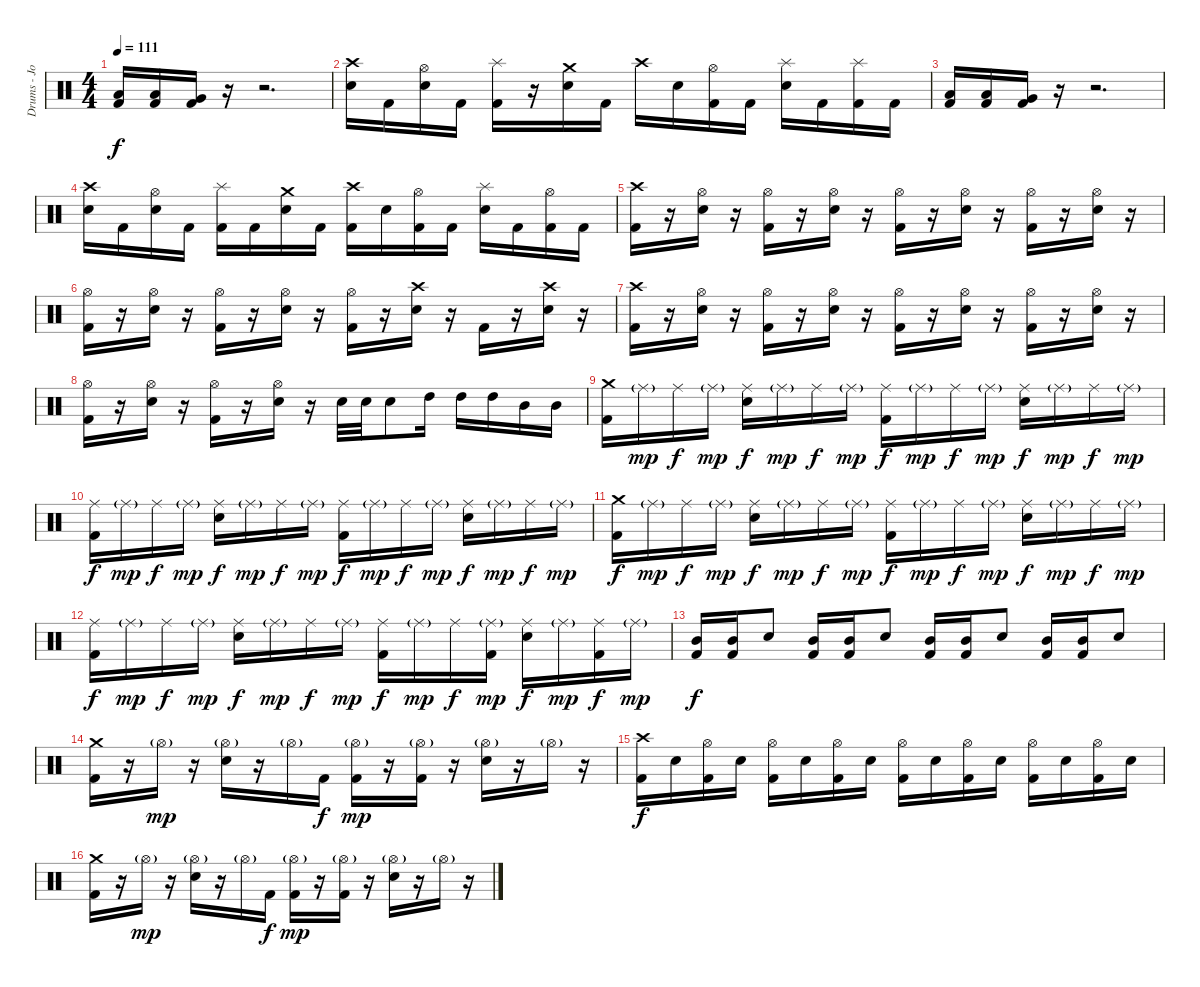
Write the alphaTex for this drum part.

\track ("Drums - John" "Drums - Jo") {instrument percussion}
\staff {score}
\articulation defaults
\ts (4 4)
\tempo 111
\clef neutral
\ks c
("Low Tom (hit)" "Kick (hit) 2").16{dy f} ("Low Tom (hit)" "Kick (hit) 2").16 ("Very Low Tom (hit)" "Kick (hit) 2").16 r.16 r.2{d} |
("Crash high (hit)" "Electric Snare (hit)").16 "Kick (hit) 2".16 ("Hi-Hat (open)" "Electric Snare (hit)").16 "Kick (hit) 2".16 ("Splash (hit)" "Kick (hit) 2").16 r.16 ("Crash medium (hit)" "Electric Snare (hit)").16 "Kick (hit) 2".16 "Crash high (hit)".16 "Electric Snare (hit)".16 ("Hi-Hat (open)" "Kick (hit) 2").16 "Kick (hit) 2".16 ("Splash (hit)" "Electric Snare (hit)").16 "Kick (hit) 2".16 ("Splash (hit)" "Kick (hit) 2").16 "Kick (hit) 2".16 |
("Low Tom (hit)" "Kick (hit) 2").16 ("Low Tom (hit)" "Kick (hit) 2").16 ("Very Low Tom (hit)" "Kick (hit) 2").16 r.16 r.2{d} |
("Crash high (hit)" "Electric Snare (hit)").16 "Kick (hit) 2".16 ("Hi-Hat (open)" "Electric Snare (hit)").16 "Kick (hit) 2".16 ("Splash (hit)" "Kick (hit) 2").16 "Kick (hit) 2".16 ("Crash medium (hit)" "Electric Snare (hit)").16 "Kick (hit) 2".16 ("Crash high (hit)" "Kick (hit) 2").16 "Electric Snare (hit)".16 ("Hi-Hat (open)" "Kick (hit) 2").16 "Kick (hit) 2".16 ("Splash (hit)" "Electric Snare (hit)").16 "Kick (hit) 2".16 ("Hi-Hat (open)" "Kick (hit) 2").16 "Kick (hit) 2".16 |
("Crash high (hit)" "Kick (hit) 2").16 r.16 ("Hi-Hat (open)" "Electric Snare (hit)").16 r.16 ("Hi-Hat (open)" "Kick (hit) 2").16 r.16 ("Hi-Hat (open)" "Electric Snare (hit)").16 r.16 ("Hi-Hat (open)" "Kick (hit) 2").16 r.16 ("Hi-Hat (open)" "Electric Snare (hit)").16 r.16 ("Hi-Hat (open)" "Kick (hit) 2").16 r.16 ("Hi-Hat (open)" "Electric Snare (hit)").16 r.16 |
("Hi-Hat (open)" "Kick (hit) 2").16 r.16 ("Hi-Hat (open)" "Electric Snare (hit)").16 r.16 ("Hi-Hat (open)" "Kick (hit) 2").16 r.16 ("Hi-Hat (open)" "Electric Snare (hit)").16 r.16 ("Hi-Hat (open)" "Kick (hit) 2").16 r.16 ("Crash high (hit)" "Electric Snare (hit)").16 r.16 "Kick (hit) 2".16 r.16 ("Crash high (hit)" "Electric Snare (hit)").16 r.16 |
("Crash high (hit)" "Kick (hit) 2").16 r.16 ("Hi-Hat (open)" "Electric Snare (hit)").16 r.16 ("Hi-Hat (open)" "Kick (hit) 2").16 r.16 ("Hi-Hat (open)" "Electric Snare (hit)").16 r.16 ("Hi-Hat (open)" "Kick (hit) 2").16 r.16 ("Hi-Hat (open)" "Electric Snare (hit)").16 r.16 ("Hi-Hat (open)" "Kick (hit) 2").16 r.16 ("Hi-Hat (open)" "Electric Snare (hit)").16 r.16 |
("Hi-Hat (open)" "Kick (hit) 2").16 r.16 ("Hi-Hat (open)" "Electric Snare (hit)").16 r.16 ("Hi-Hat (open)" "Kick (hit) 2").16 r.16 ("Hi-Hat (open)" "Electric Snare (hit)").16 r.16 "Electric Snare (hit)".32 "Electric Snare (hit)".32 "Electric Snare (hit)".8 "High Tom (hit)".16 "High Tom (hit)".16 "High Tom (hit)".16 "Mid Tom (hit)".16 "Mid Tom (hit)".16 |
("Crash medium (hit)" "Kick (hit) 2").16 "Ride (middle)"{g}.16{dy mp} "Ride (middle)".16{dy f} "Ride (middle)"{g}.16{dy mp} ("Ride (middle)" "Electric Snare (hit)").16{dy f} "Ride (middle)"{g}.16{dy mp} "Ride (middle)".16{dy f} "Ride (middle)"{g}.16{dy mp} ("Ride (middle)" "Kick (hit) 2").16{dy f} "Ride (middle)"{g}.16{dy mp} "Ride (middle)".16{dy f} "Ride (middle)"{g}.16{dy mp} ("Ride (middle)" "Electric Snare (hit)").16{dy f} "Ride (middle)"{g}.16{dy mp} "Ride (middle)".16{dy f} "Ride (middle)"{g}.16{dy mp} |
("Ride (middle)" "Kick (hit) 2").16{dy f} "Ride (middle)"{g}.16{dy mp} "Ride (middle)".16{dy f} "Ride (middle)"{g}.16{dy mp} ("Ride (middle)" "Electric Snare (hit)").16{dy f} "Ride (middle)"{g}.16{dy mp} "Ride (middle)".16{dy f} "Ride (middle)"{g}.16{dy mp} ("Ride (middle)" "Kick (hit) 2").16{dy f} "Ride (middle)"{g}.16{dy mp} "Ride (middle)".16{dy f} "Ride (middle)"{g}.16{dy mp} ("Ride (middle)" "Electric Snare (hit)").16{dy f} "Ride (middle)"{g}.16{dy mp} "Ride (middle)".16{dy f} "Ride (middle)"{g}.16{dy mp} |
("Crash medium (hit)" "Kick (hit) 2").16{dy f} "Ride (middle)"{g}.16{dy mp} "Ride (middle)".16{dy f} "Ride (middle)"{g}.16{dy mp} ("Ride (middle)" "Electric Snare (hit)").16{dy f} "Ride (middle)"{g}.16{dy mp} "Ride (middle)".16{dy f} "Ride (middle)"{g}.16{dy mp} ("Ride (middle)" "Kick (hit) 2").16{dy f} "Ride (middle)"{g}.16{dy mp} "Ride (middle)".16{dy f} "Ride (middle)"{g}.16{dy mp} ("Ride (middle)" "Electric Snare (hit)").16{dy f} "Ride (middle)"{g}.16{dy mp} "Ride (middle)".16{dy f} "Ride (middle)"{g}.16{dy mp} |
("Ride (middle)" "Kick (hit) 2").16{dy f} "Ride (middle)"{g}.16{dy mp} "Ride (middle)".16{dy f} "Ride (middle)"{g}.16{dy mp} ("Ride (middle)" "Electric Snare (hit)").16{dy f} "Ride (middle)"{g}.16{dy mp} "Ride (middle)".16{dy f} "Ride (middle)"{g}.16{dy mp} ("Ride (middle)" "Kick (hit) 2").16{dy f} "Ride (middle)"{g}.16{dy mp} "Ride (middle)".16{dy f} ("Ride (middle)"{g} "Kick (hit) 2").16{dy mp} ("Ride (middle)" "Electric Snare (hit)").16{dy f} "Ride (middle)"{g}.16{dy mp} ("Ride (middle)" "Kick (hit) 2").16{dy f} "Ride (middle)"{g}.16{dy mp} |
("Mid Tom (hit)" "Kick (hit) 2").16{dy f} ("Mid Tom (hit)" "Kick (hit) 2").16 "Electric Snare (hit)".8 ("Mid Tom (hit)" "Kick (hit) 2").16 ("Mid Tom (hit)" "Kick (hit) 2").16 "Electric Snare (hit)".8 ("Mid Tom (hit)" "Kick (hit) 2").16 ("Mid Tom (hit)" "Kick (hit) 2").16 "Electric Snare (hit)".8 ("Mid Tom (hit)" "Kick (hit) 2").16 ("Mid Tom (hit)" "Kick (hit) 2").16 "Electric Snare (hit)".8 |
("Crash medium (hit)" "Kick (hit) 2").16 r.16 "Hi-Hat (open)"{g}.16{dy mp} r.16 ("Hi-Hat (open)"{g} "Electric Snare (hit)").16 r.16 "Hi-Hat (open)"{g}.16 "Kick (hit) 2".16{dy f} ("Hi-Hat (open)"{g} "Kick (hit) 2").16{dy mp} r.16 ("Hi-Hat (open)"{g} "Kick (hit) 2").16 r.16 ("Hi-Hat (open)"{g} "Electric Snare (hit)").16 r.16 "Hi-Hat (open)"{g}.16 r.16 |
("Crash high (hit)" "Kick (hit) 2").16{dy f} "Electric Snare (hit)".16 ("Hi-Hat (open)" "Kick (hit) 2").16 "Electric Snare (hit)".16 ("Hi-Hat (open)" "Kick (hit) 2").16 "Electric Snare (hit)".16 ("Hi-Hat (open)" "Kick (hit) 2").16 "Electric Snare (hit)".16 ("Hi-Hat (open)" "Kick (hit) 2").16 "Electric Snare (hit)".16 ("Hi-Hat (open)" "Kick (hit) 2").16 "Electric Snare (hit)".16 ("Hi-Hat (open)" "Kick (hit) 2").16 "Electric Snare (hit)".16 ("Hi-Hat (open)" "Kick (hit) 2").16 "Electric Snare (hit)".16 |
("Crash medium (hit)" "Kick (hit) 2").16 r.16 "Hi-Hat (open)"{g}.16{dy mp} r.16 ("Hi-Hat (open)"{g} "Electric Snare (hit)").16 r.16 "Hi-Hat (open)"{g}.16 "Kick (hit) 2".16{dy f} ("Hi-Hat (open)"{g} "Kick (hit) 2").16{dy mp} r.16 ("Hi-Hat (open)"{g} "Kick (hit) 2").16 r.16 ("Hi-Hat (open)"{g} "Electric Snare (hit)").16 r.16 "Hi-Hat (open)"{g}.16 r.16
